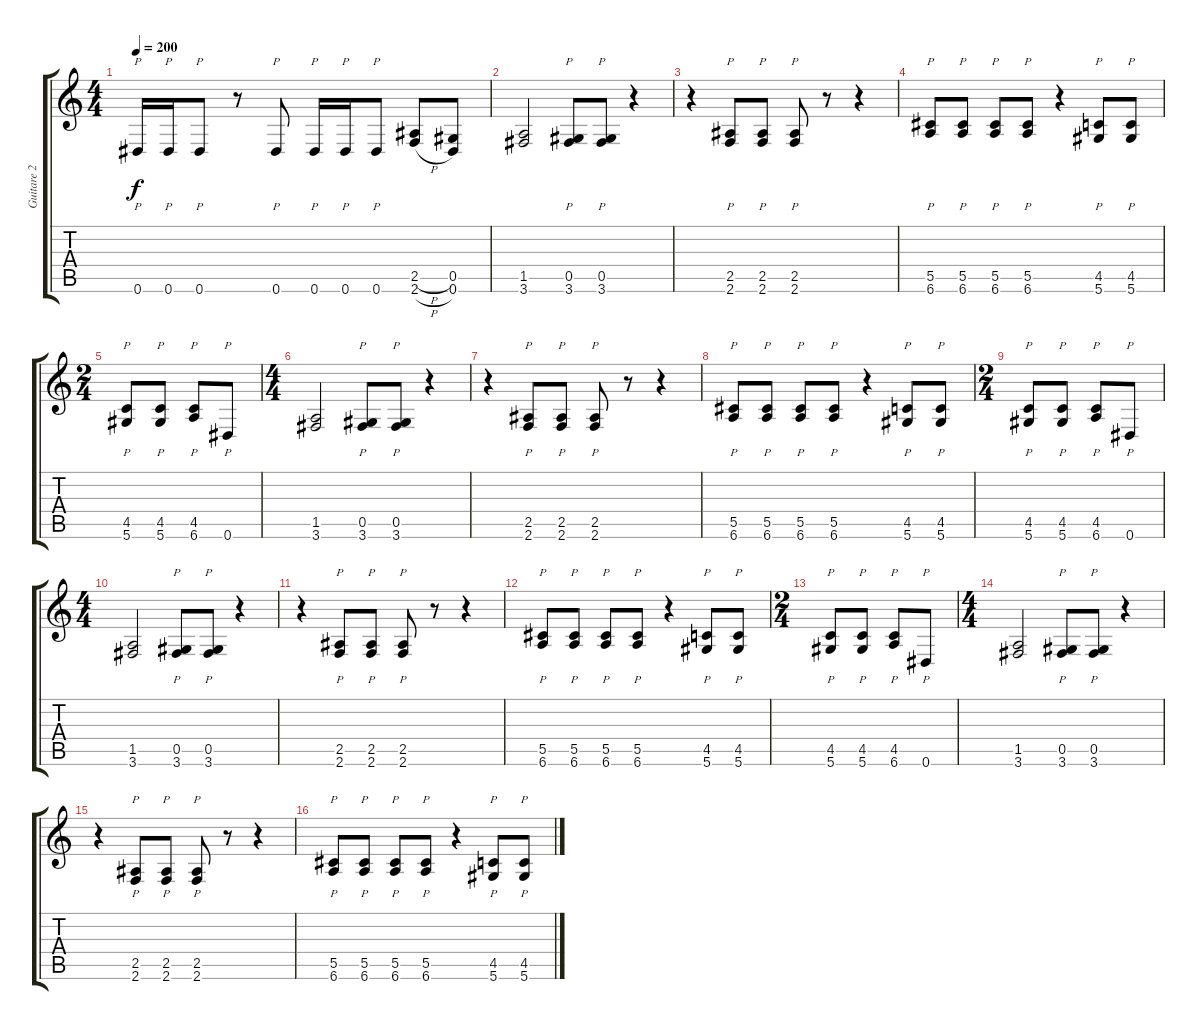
\track ("Guitare 2" "Guitare 2") {instrument distortionguitar}
\staff {score tabs}
\tuning (Eb4 Bb3 Gb3 Db3 Ab2 Eb2) {hide}
\ts (4 4)
\tempo 200
\clef g2
\ks c
0.6.16{p dy f} 0.6.16{p} 0.6.8{p} r.8 0.6.8{p} 0.6.16{p} 0.6.16{p} 0.6.8{p} (2.5{h} 2.6{h}).8 (0.5 0.6).8 |
(1.5 3.6).2 (0.5 3.6).8{p} (0.5 3.6).8{p} r.4 |
r.4 (2.5 2.6).8{p} (2.5 2.6).8{p} (2.5 2.6).8{p} r.8 r.4 |
(5.5 6.6).8{p} (5.5 6.6).8{p} (5.5 6.6).8{p} (5.5 6.6).8{p} r.4 (4.5 5.6).8{p} (4.5 5.6).8{p} |
\ts (2 4)
(4.5 5.6).8{p} (4.5 5.6).8{p} (4.5 6.6).8{p} 0.6.8{p} |
\ts (4 4)
(1.5 3.6).2 (0.5 3.6).8{p} (0.5 3.6).8{p} r.4 |
r.4 (2.5 2.6).8{p} (2.5 2.6).8{p} (2.5 2.6).8{p} r.8 r.4 |
(5.5 6.6).8{p} (5.5 6.6).8{p} (5.5 6.6).8{p} (5.5 6.6).8{p} r.4 (4.5 5.6).8{p} (4.5 5.6).8{p} |
\ts (2 4)
(4.5 5.6).8{p} (4.5 5.6).8{p} (4.5 6.6).8{p} 0.6.8{p} |
\ts (4 4)
(1.5 3.6).2 (0.5 3.6).8{p} (0.5 3.6).8{p} r.4 |
r.4 (2.5 2.6).8{p} (2.5 2.6).8{p} (2.5 2.6).8{p} r.8 r.4 |
(5.5 6.6).8{p} (5.5 6.6).8{p} (5.5 6.6).8{p} (5.5 6.6).8{p} r.4 (4.5 5.6).8{p} (4.5 5.6).8{p} |
\ts (2 4)
(4.5 5.6).8{p} (4.5 5.6).8{p} (4.5 6.6).8{p} 0.6.8{p} |
\ts (4 4)
(1.5 3.6).2 (0.5 3.6).8{p} (0.5 3.6).8{p} r.4 |
r.4 (2.5 2.6).8{p} (2.5 2.6).8{p} (2.5 2.6).8{p} r.8 r.4 |
(5.5 6.6).8{p} (5.5 6.6).8{p} (5.5 6.6).8{p} (5.5 6.6).8{p} r.4 (4.5 5.6).8{p} (4.5 5.6).8{p}
